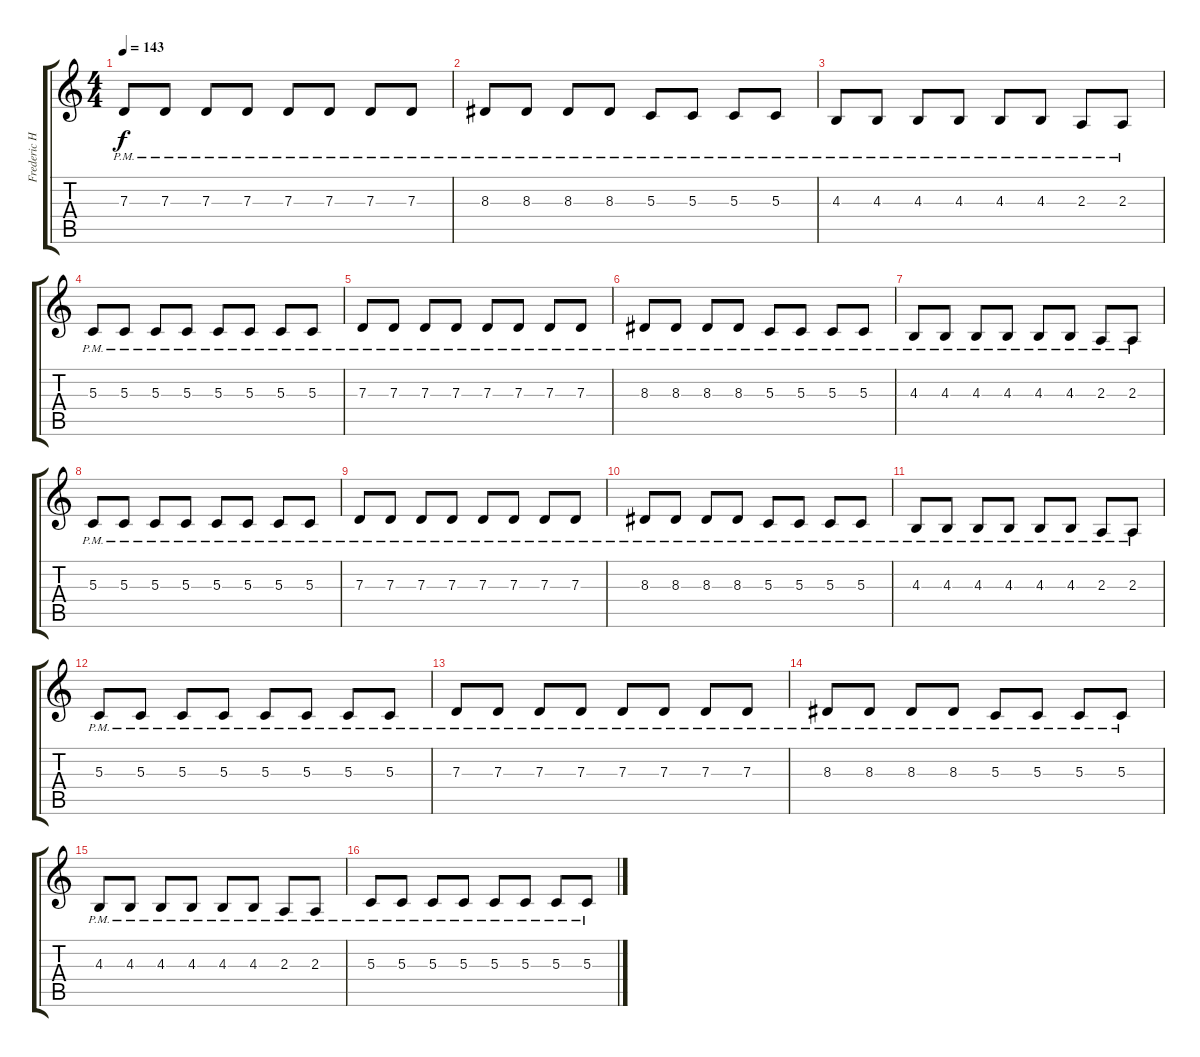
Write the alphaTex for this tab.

\track ("Frederic Helmer" "Frederic H") {instrument lead8bassandlead}
\staff {score tabs}
\tuning (E4 B3 G3 D3 A2 E2) {hide}
\ts (4 4)
\tempo 143
\clef g2
\ks c
7.3{pm}.8{dy f volume 9} 7.3{pm}.8 7.3{pm}.8 7.3{pm}.8 7.3{pm}.8 7.3{pm}.8 7.3{pm}.8 7.3{pm}.8 |
8.3{pm}.8 8.3{pm}.8 8.3{pm}.8 8.3{pm}.8 5.3{pm}.8 5.3{pm}.8 5.3{pm}.8 5.3{pm}.8 |
4.3{pm}.8 4.3{pm}.8 4.3{pm}.8 4.3{pm}.8 4.3{pm}.8 4.3{pm}.8 2.3{pm}.8 2.3{pm}.8 |
5.3{pm}.8 5.3{pm}.8 5.3{pm}.8 5.3{pm}.8 5.3{pm}.8 5.3{pm}.8 5.3{pm}.8 5.3{pm}.8 |
7.3{pm}.8{volume 9} 7.3{pm}.8 7.3{pm}.8 7.3{pm}.8 7.3{pm}.8 7.3{pm}.8 7.3{pm}.8 7.3{pm}.8 |
8.3{pm}.8 8.3{pm}.8 8.3{pm}.8 8.3{pm}.8 5.3{pm}.8 5.3{pm}.8 5.3{pm}.8 5.3{pm}.8 |
4.3{pm}.8 4.3{pm}.8 4.3{pm}.8 4.3{pm}.8 4.3{pm}.8 4.3{pm}.8 2.3{pm}.8 2.3{pm}.8 |
5.3{pm}.8 5.3{pm}.8 5.3{pm}.8 5.3{pm}.8 5.3{pm}.8 5.3{pm}.8 5.3{pm}.8 5.3{pm}.8 |
7.3{pm}.8{volume 9} 7.3{pm}.8 7.3{pm}.8 7.3{pm}.8 7.3{pm}.8 7.3{pm}.8 7.3{pm}.8 7.3{pm}.8 |
8.3{pm}.8 8.3{pm}.8 8.3{pm}.8 8.3{pm}.8 5.3{pm}.8 5.3{pm}.8 5.3{pm}.8 5.3{pm}.8 |
4.3{pm}.8 4.3{pm}.8 4.3{pm}.8 4.3{pm}.8 4.3{pm}.8 4.3{pm}.8 2.3{pm}.8 2.3{pm}.8 |
5.3{pm}.8 5.3{pm}.8 5.3{pm}.8 5.3{pm}.8 5.3{pm}.8 5.3{pm}.8 5.3{pm}.8 5.3{pm}.8 |
7.3{pm}.8{volume 9} 7.3{pm}.8 7.3{pm}.8 7.3{pm}.8 7.3{pm}.8 7.3{pm}.8 7.3{pm}.8 7.3{pm}.8 |
8.3{pm}.8 8.3{pm}.8 8.3{pm}.8 8.3{pm}.8 5.3{pm}.8 5.3{pm}.8 5.3{pm}.8 5.3{pm}.8 |
4.3{pm}.8 4.3{pm}.8 4.3{pm}.8 4.3{pm}.8 4.3{pm}.8 4.3{pm}.8 2.3{pm}.8 2.3{pm}.8 |
5.3{pm}.8 5.3{pm}.8 5.3{pm}.8 5.3{pm}.8 5.3{pm}.8 5.3{pm}.8 5.3{pm}.8 5.3{pm}.8
